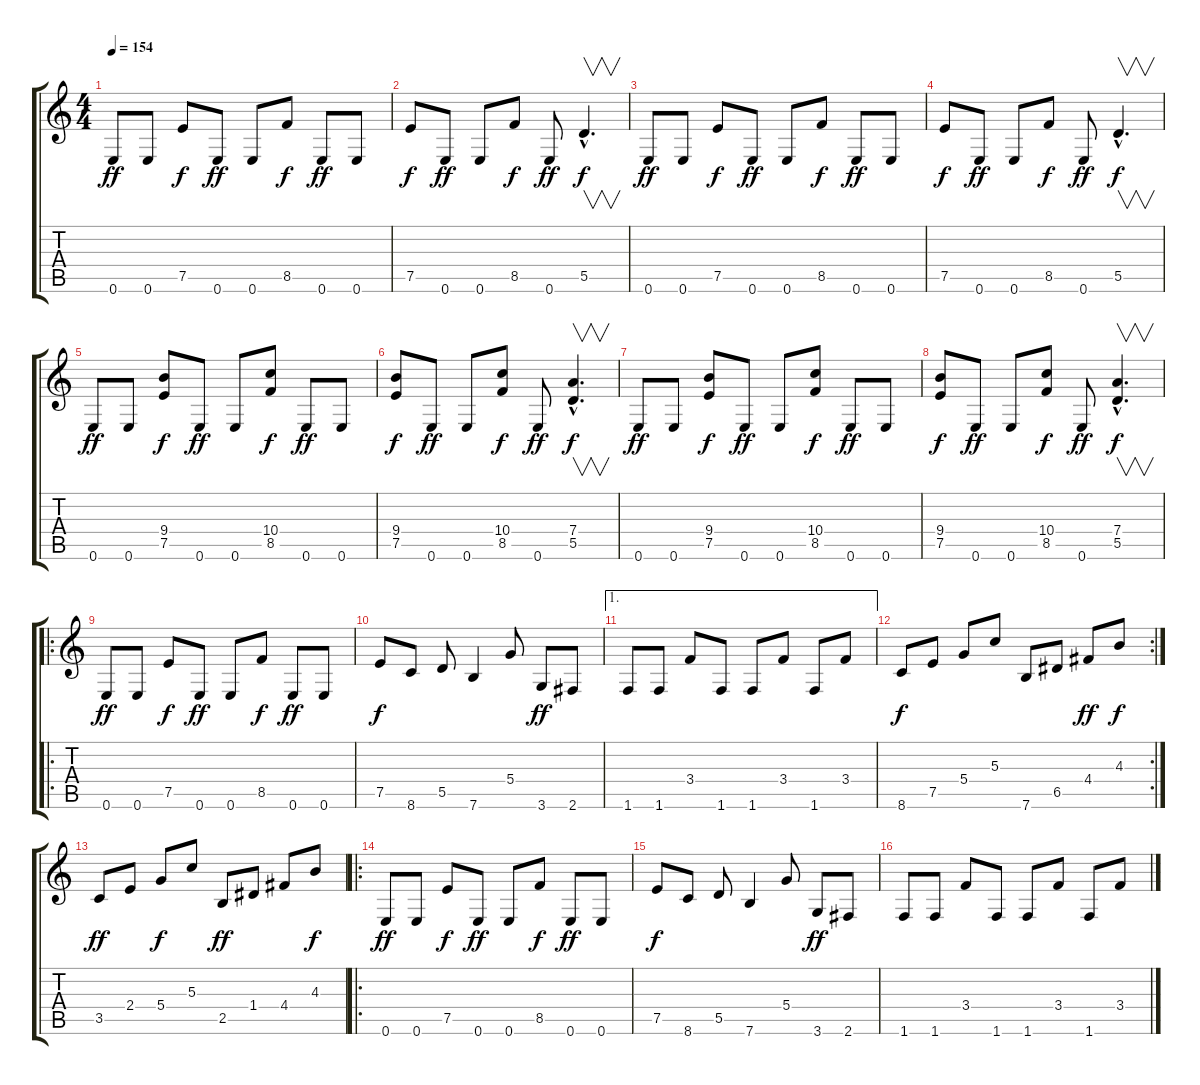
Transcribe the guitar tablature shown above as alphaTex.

\track "" {instrument overdrivenguitar}
\staff {score tabs}
\tuning (E4 B3 G3 D3 A2 E2) {hide}
\ts (4 4)
\tempo 154
\clef g2
\ks c
0.6.8{dy ff instrument overdrivenguitar} 0.6.8 7.5.8{dy f} 0.6.8{dy ff} 0.6.8 8.5.8{dy f} 0.6.8{dy ff} 0.6.8 |
7.5.8{dy f} 0.6.8{dy ff} 0.6.8 8.5.8{dy f} 0.6.8{dy ff} 5.5{hac}.4{v d dy f} |
0.6.8{dy ff} 0.6.8 7.5.8{dy f} 0.6.8{dy ff} 0.6.8 8.5.8{dy f} 0.6.8{dy ff} 0.6.8 |
7.5.8{dy f} 0.6.8{dy ff} 0.6.8 8.5.8{dy f} 0.6.8{dy ff} 5.5{hac}.4{v d dy f} |
0.6.8{dy ff} 0.6.8 (9.4 7.5).8{dy f} 0.6.8{dy ff} 0.6.8 (10.4 8.5).8{dy f} 0.6.8{dy ff} 0.6.8 |
(9.4 7.5).8{dy f} 0.6.8{dy ff} 0.6.8 (10.4 8.5).8{dy f} 0.6.8{dy ff} (7.4{hac} 5.5{hac}).4{v d dy f} |
0.6.8{dy ff} 0.6.8 (9.4 7.5).8{dy f} 0.6.8{dy ff} 0.6.8 (10.4 8.5).8{dy f} 0.6.8{dy ff} 0.6.8 |
(9.4 7.5).8{dy f} 0.6.8{dy ff} 0.6.8 (10.4 8.5).8{dy f} 0.6.8{dy ff} (7.4{hac} 5.5{hac}).4{v d dy f} |
\ro
0.6.8{dy ff} 0.6.8 7.5.8{dy f} 0.6.8{dy ff} 0.6.8 8.5.8{dy f} 0.6.8{dy ff} 0.6.8 |
7.5.8{dy f} 8.6.8 5.5.8 7.6.4 5.4.8 3.6.8{dy ff} 2.6.8 |
\ae 1
1.6.8 1.6.8 3.4.8 1.6.8 1.6.8 3.4.8 1.6.8 3.4.8 |
\rc 2
8.6.8{dy f} 7.5.8 5.4.8 5.3.8 7.6.8 6.5.8 4.4.8{dy ff} 4.3.8{dy f} |
3.5.8{dy ff} 2.4.8 5.4.8{dy f} 5.3.8 2.5.8{dy ff} 1.4.8 4.4.8 4.3.8{dy f} |
\ro
0.6.8{dy ff} 0.6.8 7.5.8{dy f} 0.6.8{dy ff} 0.6.8 8.5.8{dy f} 0.6.8{dy ff} 0.6.8 |
7.5.8{dy f} 8.6.8 5.5.8 7.6.4 5.4.8 3.6.8{dy ff} 2.6.8 |
1.6.8 1.6.8 3.4.8 1.6.8 1.6.8 3.4.8 1.6.8 3.4.8
